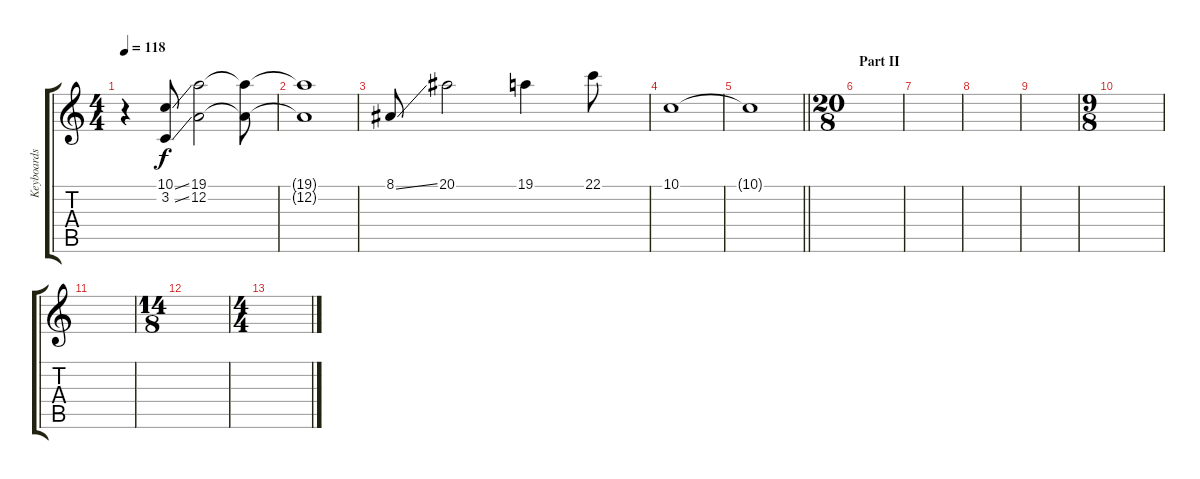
\track ("Keyboards II" "Keyboards ") {instrument stringensemble2}
\staff {score tabs}
\tuning (D4 A3 F3 C3 G2 C2) {hide}
\ts (4 4)
\tempo 118
\clef g2
\ks c
r.4{dy f} (10.1{ss} 3.2{ss}).8{volume 14 instrument lead1square} (19.1 12.2).2 (19.1{t} 12.2{t}).8 |
(19.1{t} 12.2{t}).1 |
8.1{ss}.8 20.1.2 19.1.4 22.1.8 |
10.1.1{volume 0} |
\barLineRight lightlight
10.1{t}.1 |
\ts (20 8)
\section ("" "Part II")
|
|
|
|
\ts (9 8)
|
|
\ts (14 8)
|
\ts (4 4)
